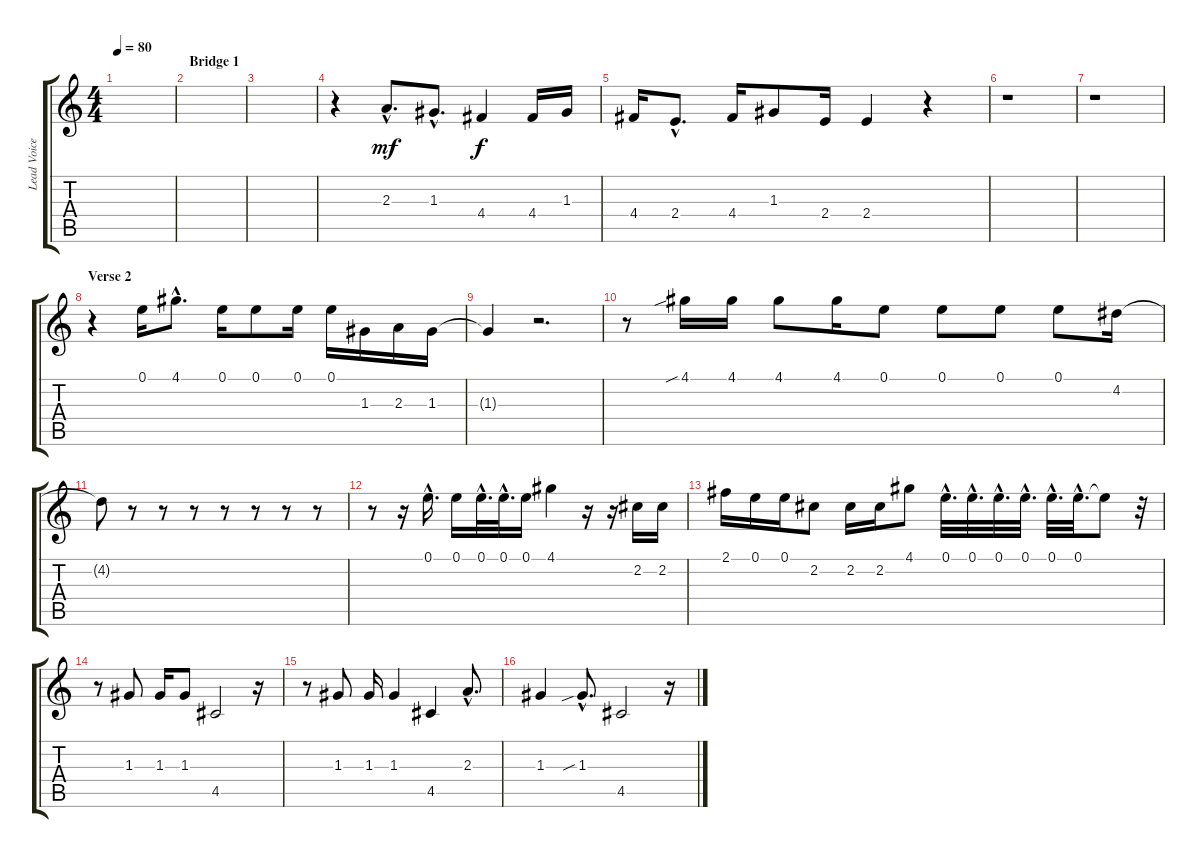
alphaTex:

\track ("Lead Voice" "Lead Voice") {instrument overdrivenguitar}
\staff {score tabs}
\tuning (E4 B3 G3 D3 A2 E2) {hide}
\ts (4 4)
\tempo 80
\clef g2
\ks c
|
\section ("" "Bridge 1")
|
|
r.4 2.3{hac}.8{d dy mf} 1.3{hac}.8{d} 4.4.4{dy f} 4.4.16 1.3.16 |
4.4.16 2.4{hac}.8{d} 4.4.16 1.3.8 2.4.16 2.4.4 r.4 |
r.1 |
r.1 |
\section ("" "Verse 2")
r.4 0.1.16 4.1{hac}.8{d} 0.1.16 0.1.8 0.1.16 0.1.16 1.3.16 2.3.16 1.3.16 |
1.3{t}.4 r.2{d} |
r.8 4.1{sib}.16 4.1.16 4.1.8 4.1.16 0.1.8 0.1.8 0.1.8 0.1.8 4.2.16 |
4.2{t}.8 r.8 r.8 r.8 r.8 r.8 r.8 r.8 |
r.8 r.16 0.1{hac}.16{d} 0.1.16 0.1{hac}.32{d} 0.1{hac}.32{d} 0.1.16 4.1.4 r.16 r.16 2.2.16 2.2.16 |
2.1.16 0.1.16 0.1.16 2.2.8 2.2.16 2.2.16 4.1.8 0.1{hac}.32{d} 0.1{hac}.32{d} 0.1{hac}.32{d} 0.1{hac}.32{d} 0.1{hac}.32{d} 0.1{hac}.32{d} 0.1{t}.8 r.32 |
r.8 1.3.8 1.3.16 1.3.8 4.5.2 r.16 |
r.8 1.3.8 1.3.16 1.3.4 4.5.4 2.3{hac}.8{d} |
1.3.4 1.3{sib hac}.8{d} 4.5.2 r.16
